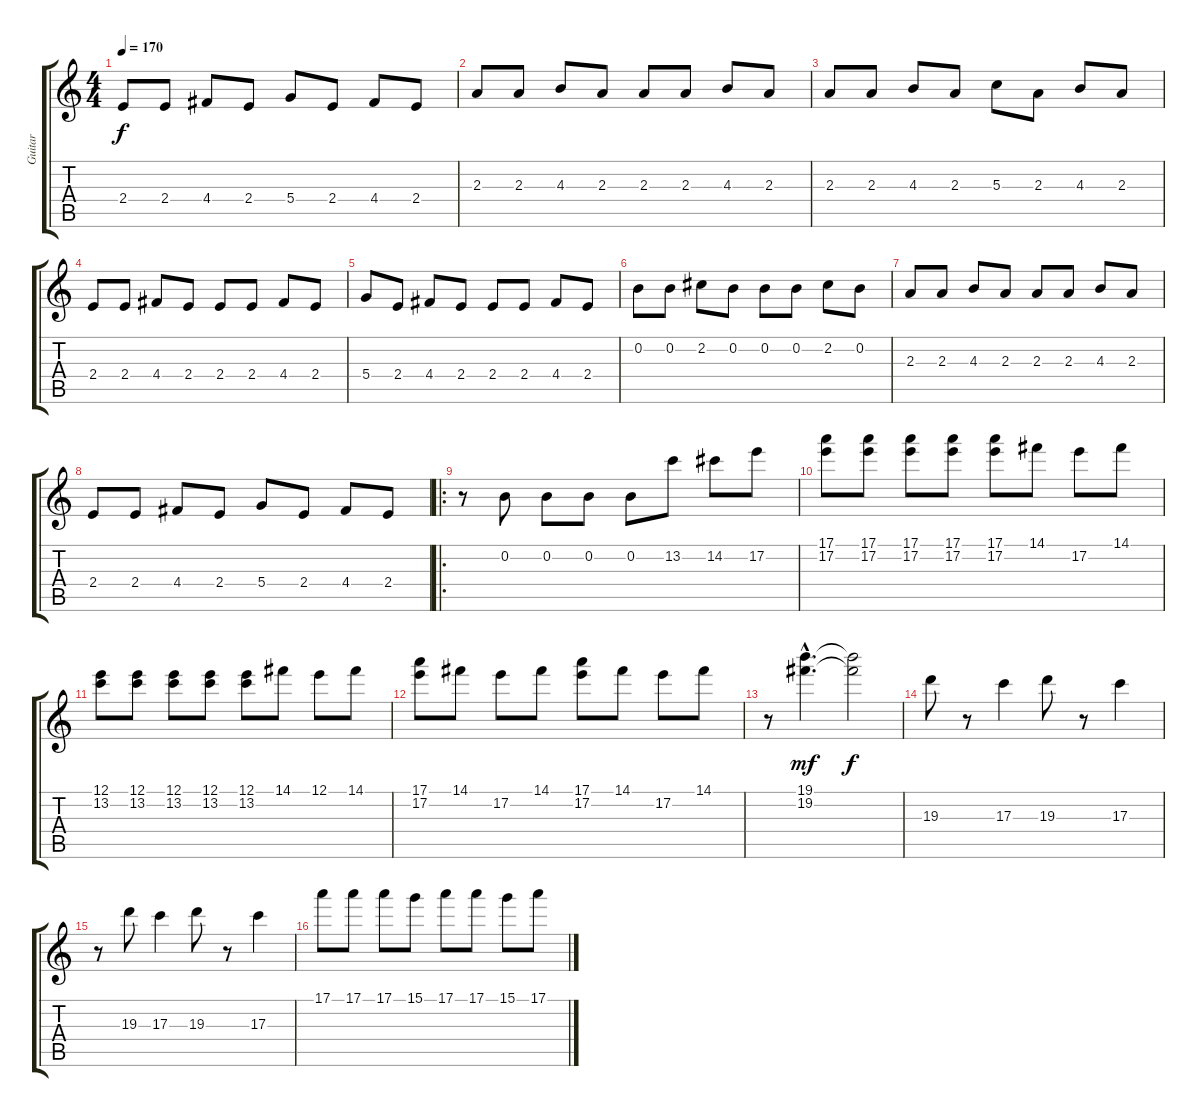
\track ("Guitar" "Guitar") {instrument distortionguitar}
\staff {score tabs}
\tuning (E4 B3 G3 D3 A2 E2) {hide}
\ts (4 4)
\tempo 170
\clef g2
\ks c
2.4.8{dy f} 2.4.8 4.4.8 2.4.8 5.4.8 2.4.8 4.4.8 2.4.8 |
2.3.8 2.3.8 4.3.8 2.3.8 2.3.8 2.3.8 4.3.8 2.3.8 |
2.3.8 2.3.8 4.3.8 2.3.8 5.3.8 2.3.8 4.3.8 2.3.8 |
2.4.8 2.4.8 4.4.8 2.4.8 2.4.8 2.4.8 4.4.8 2.4.8 |
5.4.8 2.4.8 4.4.8 2.4.8 2.4.8 2.4.8 4.4.8 2.4.8 |
0.2.8 0.2.8 2.2.8 0.2.8 0.2.8 0.2.8 2.2.8 0.2.8 |
2.3.8 2.3.8 4.3.8 2.3.8 2.3.8 2.3.8 4.3.8 2.3.8 |
2.4.8 2.4.8 4.4.8 2.4.8 5.4.8 2.4.8 4.4.8 2.4.8 |
\ro
r.8 0.2.8 0.2.8 0.2.8 0.2.8 13.2.8 14.2.8 17.2.8 |
(17.1 17.2).8 (17.1 17.2).8 (17.1 17.2).8 (17.1 17.2).8 (17.1 17.2).8 14.1.8 17.2.8 14.1.8 |
(12.1 13.2).8 (12.1 13.2).8 (12.1 13.2).8 (12.1 13.2).8 (12.1 13.2).8 14.1.8 12.1.8 14.1.8 |
(17.1 17.2).8 14.1.8 17.2.8 14.1.8 (17.1 17.2).8 14.1.8 17.2.8 14.1.8 |
r.8 (19.1{hac} 19.2{hac}).4{d dy mf} (19.1{t} 19.2{t}).2{dy f} |
19.3.8 r.8 17.3.4 19.3.8 r.8 17.3.4 |
r.8 19.3.8 17.3.4 19.3.8 r.8 17.3.4 |
17.1.8 17.1.8 17.1.8 15.1.8 17.1.8 17.1.8 15.1.8 17.1.8
